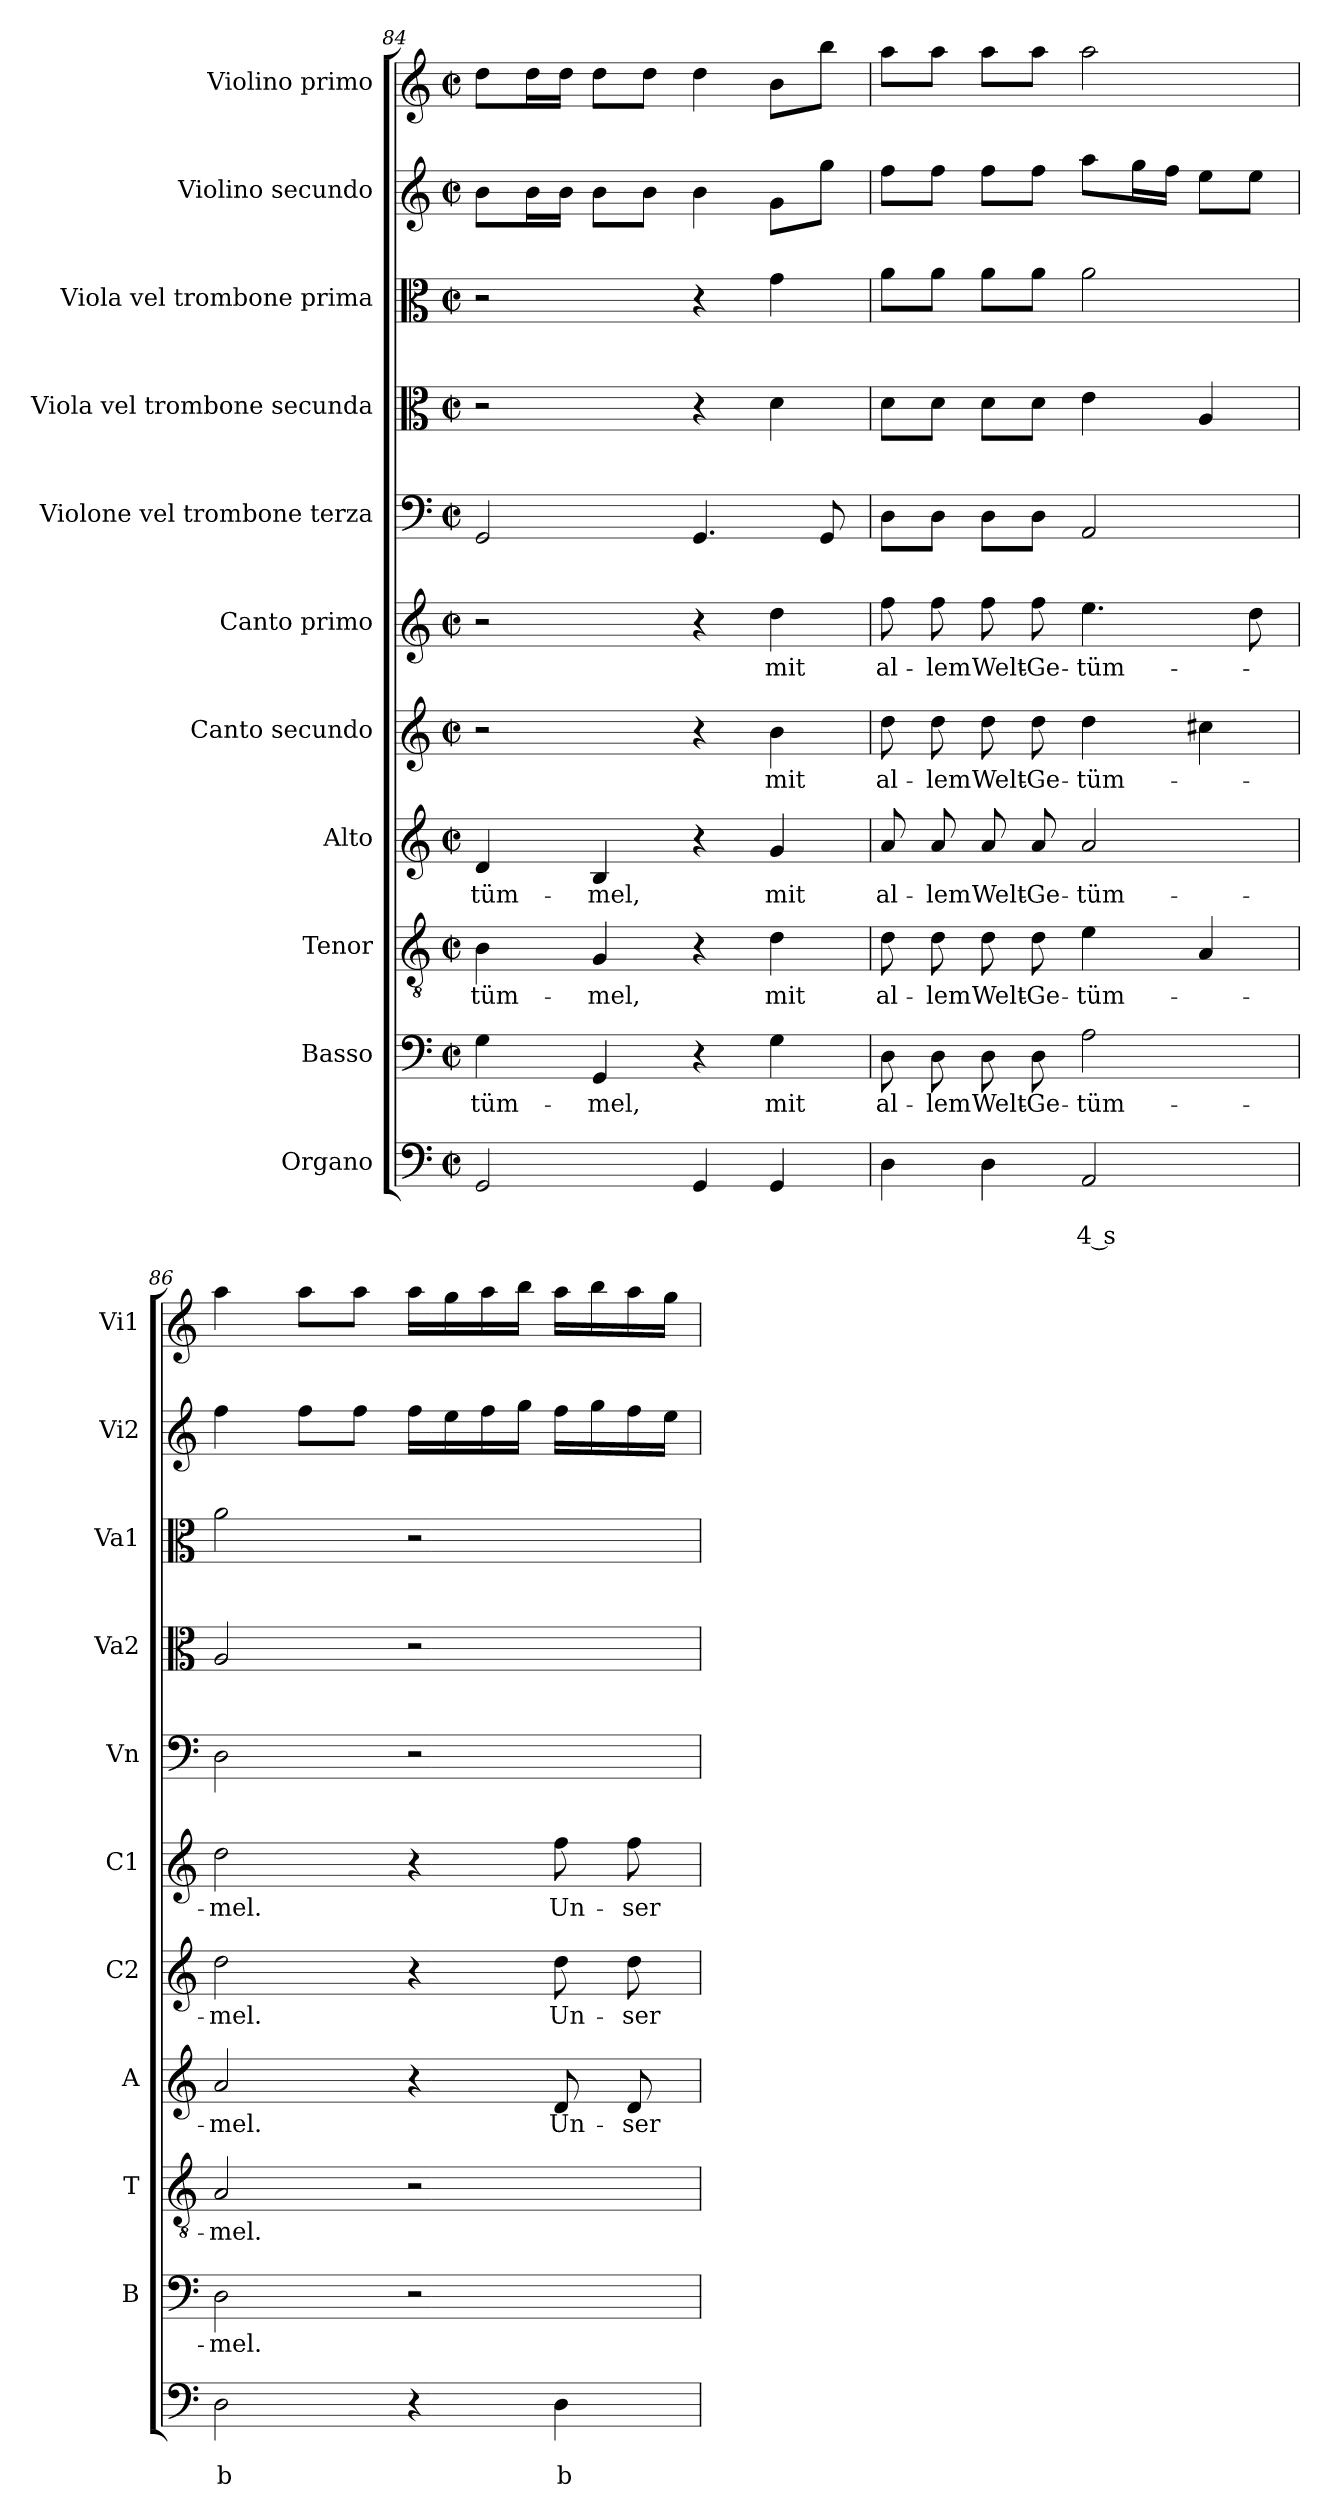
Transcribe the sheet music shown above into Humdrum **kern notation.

**kern	**text	**text	**kern	**text	**kern	**text	**kern	**text	**kern	**text	**kern	**text	**kern	**kern	**kern	**kern	**kern
*part11	*part11	*part11	*part10	*part10	*part9	*part9	*part8	*part8	*part7	*part7	*part6	*part6	*part5	*part4	*part3	*part2	*part1
*staff11	*staff11	*staff11	*staff10	*staff10	*staff9	*staff9	*staff8	*staff8	*staff7	*staff7	*staff6	*staff6	*staff5	*staff4	*staff3	*staff2	*staff1
*I"Organo	*	*	*I"Basso	*	*I"Tenor	*	*I"Alto	*	*I"Canto secundo	*	*I"Canto primo	*	*I"Violone vel trombone  terza	*I"Viola vel trombone secunda	*I"Viola vel trombone prima	*I"Violino secundo	*I"Violino primo
*	*	*	*I'B	*	*I'T	*	*I'A	*	*I'C2	*	*I'C1	*	*I'Vn	*I'Va2	*I'Va1	*I'Vi2	*I'Vi1
*clefF4	*	*	*clefF4	*	*clefGv2	*	*clefG2	*	*clefG2	*	*clefG2	*	*clefF4	*clefC3	*clefC3	*clefG2	*clefG2
*k[]	*	*	*k[]	*	*k[]	*	*k[]	*	*k[]	*	*k[]	*	*k[]	*k[]	*k[]	*k[]	*k[]
*C:	*	*	*C:	*	*C:	*	*C:	*	*C:	*	*C:	*	*C:	*C:	*C:	*C:	*C:
*M2/2	*	*	*M2/2	*	*M2/2	*	*M2/2	*	*M2/2	*	*M2/2	*	*M2/2	*M2/2	*M2/2	*M2/2	*M2/2
*met(c|)	*	*	*met(c|)	*	*met(c|)	*	*met(c|)	*	*met(c|)	*	*met(c|)	*	*met(c|)	*met(c|)	*met(c|)	*met(c|)	*met(c|)
=84	=84	=84	=84	=84	=84	=84	=84	=84	=84	=84	=84	=84	=84	=84	=84	=84	=84
!	!	!	!	!LO:LY:b	!	!	!	!	!	!	!	!	!	!	!	!	!
!	!	!	!	!	!	!LO:LY:b	!	!	!	!	!	!	!	!	!	!	!
!	!	!	!	!	!	!	!	!LO:LY:b	!	!	!	!	!	!	!	!	!
2GG/	.	.	4G\	-tüm-	4B\	-tüm-	4d/	-tüm-	2r	.	2r	.	2GG/	2r	2r	8b\L	8dd\L
.	.	.	.	.	.	.	.	.	.	.	.	.	.	.	.	16b\L	16dd\L
.	.	.	.	.	.	.	.	.	.	.	.	.	.	.	.	16b\JJ	16dd\JJ
!	!	!	!	!LO:LY:b	!	!	!	!	!	!	!	!	!	!	!	!	!
!	!	!	!	!	!	!LO:LY:b	!	!	!	!	!	!	!	!	!	!	!
!	!	!	!	!	!	!	!	!LO:LY:b	!	!	!	!	!	!	!	!	!
.	.	.	4GG/	-mel,	4G/	-mel,	4B/	-mel,	.	.	.	.	.	.	.	8b\L	8dd\L
.	.	.	.	.	.	.	.	.	.	.	.	.	.	.	.	8b\J	8dd\J
4GG/	.	.	4r	.	4r	.	4r	.	4r	.	4r	.	4.GG/	4r	4r	4b\	4dd\
!	!	!	!	!LO:LY:b	!	!	!	!	!	!	!	!	!	!	!	!	!
!	!	!	!	!	!	!LO:LY:b	!	!	!	!	!	!	!	!	!	!	!
!	!	!	!	!	!	!	!	!LO:LY:b	!	!	!	!	!	!	!	!	!
!	!	!	!	!	!	!	!	!	!	!LO:LY:b	!	!	!	!	!	!	!
!	!	!	!	!	!	!	!	!	!	!	!	!LO:LY:b	!	!	!	!	!
4GG/	.	.	4G\	mit	4d\	mit	4g/	mit	4b\	mit	4dd\	mit	.	4d\	4g\	8g\L	8b\L
.	.	.	.	.	.	.	.	.	.	.	.	.	8GG/	.	.	8gg\J	8bb\J
=85	=85	=85	=85	=85	=85	=85	=85	=85	=85	=85	=85	=85	=85	=85	=85	=85	=85
!	!	!	!	!LO:LY:b	!	!	!	!	!	!	!	!	!	!	!	!	!
!	!	!	!	!	!	!LO:LY:b	!	!	!	!	!	!	!	!	!	!	!
!	!	!	!	!	!	!	!	!LO:LY:b	!	!	!	!	!	!	!	!	!
!	!	!	!	!	!	!	!	!	!	!LO:LY:b	!	!	!	!	!	!	!
!	!	!	!	!	!	!	!	!	!	!	!	!LO:LY:b	!	!	!	!	!
4D\	.	.	8D\	al-	8d\	al-	8a/	al-	8dd\	al-	8ff\	al-	8D\L	8d\L	8a\L	8ff\L	8aa\L
!	!	!	!	!LO:LY:b	!	!	!	!	!	!	!	!	!	!	!	!	!
!	!	!	!	!	!	!LO:LY:b	!	!	!	!	!	!	!	!	!	!	!
!	!	!	!	!	!	!	!	!LO:LY:b	!	!	!	!	!	!	!	!	!
!	!	!	!	!	!	!	!	!	!	!LO:LY:b	!	!	!	!	!	!	!
!	!	!	!	!	!	!	!	!	!	!	!	!LO:LY:b	!	!	!	!	!
.	.	.	8D\	-lem	8d\	-lem	8a/	-lem	8dd\	-lem	8ff\	-lem	8D\J	8d\J	8a\J	8ff\J	8aa\J
!	!	!	!	!LO:LY:b	!	!	!	!	!	!	!	!	!	!	!	!	!
!	!	!	!	!	!	!LO:LY:b	!	!	!	!	!	!	!	!	!	!	!
!	!	!	!	!	!	!	!	!LO:LY:b	!	!	!	!	!	!	!	!	!
!	!	!	!	!	!	!	!	!	!	!LO:LY:b	!	!	!	!	!	!	!
!	!	!	!	!	!	!	!	!	!	!	!	!LO:LY:b	!	!	!	!	!
4D\	.	.	8D\	Welt-	8d\	Welt-	8a/	Welt-	8dd\	Welt-	8ff\	Welt-	8D\L	8d\L	8a\L	8ff\L	8aa\L
!	!	!	!	!LO:LY:b	!	!	!	!	!	!	!	!	!	!	!	!	!
!	!	!	!	!	!	!LO:LY:b	!	!	!	!	!	!	!	!	!	!	!
!	!	!	!	!	!	!	!	!LO:LY:b	!	!	!	!	!	!	!	!	!
!	!	!	!	!	!	!	!	!	!	!LO:LY:b	!	!	!	!	!	!	!
!	!	!	!	!	!	!	!	!	!	!	!	!LO:LY:b	!	!	!	!	!
.	.	.	8D\	-Ge-	8d\	-Ge-	8a/	-Ge-	8dd\	-Ge-	8ff\	-Ge-	8D\J	8d\J	8a\J	8ff\J	8aa\J
!	!	!LO:LY:b	!	!	!	!	!	!	!	!	!	!	!	!	!	!	!
!	!	!	!	!LO:LY:b	!	!	!	!	!	!	!	!	!	!	!	!	!
!	!	!	!	!	!	!LO:LY:b	!	!	!	!	!	!	!	!	!	!	!
!	!	!	!	!	!	!	!	!LO:LY:b	!	!	!	!	!	!	!	!	!
!	!	!	!	!	!	!	!	!	!	!LO:LY:b	!	!	!	!	!	!	!
!	!	!	!	!	!	!	!	!	!	!	!	!LO:LY:b	!	!	!	!	!
2AA/	.	4 s	2A\	-tüm-	4e\	-tüm-	2a/	-tüm-	4dd\	-tüm-	4.ee\	-tüm-	2AA/	4e\	2a\	8aa\L	2aa\
.	.	.	.	.	.	.	.	.	.	.	.	.	.	.	.	16gg\L	.
.	.	.	.	.	.	.	.	.	.	.	.	.	.	.	.	16ff\JJ	.
.	.	.	.	.	4A/	.	.	.	4cc#X\	.	.	.	.	4A/	.	8ee\L	.
.	.	.	.	.	.	.	.	.	.	.	8dd\	.	.	.	.	8ee\J	.
=86	=86	=86	=86	=86	=86	=86	=86	=86	=86	=86	=86	=86	=86	=86	=86	=86	=86
!	!	!LO:LY:b	!	!	!	!	!	!	!	!	!	!	!	!	!	!	!
!	!	!	!	!LO:LY:b	!	!	!	!	!	!	!	!	!	!	!	!	!
!	!	!	!	!	!	!LO:LY:b	!	!	!	!	!	!	!	!	!	!	!
!	!	!	!	!	!	!	!	!LO:LY:b	!	!	!	!	!	!	!	!	!
!	!	!	!	!	!	!	!	!	!	!LO:LY:b	!	!	!	!	!	!	!
!	!	!	!	!	!	!	!	!	!	!	!	!LO:LY:b	!	!	!	!	!
2D\	.	b	2D\	-mel.	2A/	-mel.	2a/	-mel.	2dd\	-mel.	2dd\	-mel.	2D\	2A/	2a\	4ff\	4aa\
.	.	.	.	.	.	.	.	.	.	.	.	.	.	.	.	8ff\L	8aa\L
.	.	.	.	.	.	.	.	.	.	.	.	.	.	.	.	8ff\J	8aa\J
4r	.	.	2r	.	2r	.	4r	.	4r	.	4r	.	2r	2r	2r	16ff\LL	16aa\LL
.	.	.	.	.	.	.	.	.	.	.	.	.	.	.	.	16ee\	16gg\
.	.	.	.	.	.	.	.	.	.	.	.	.	.	.	.	16ff\	16aa\
.	.	.	.	.	.	.	.	.	.	.	.	.	.	.	.	16gg\JJ	16bb\JJ
!	!	!LO:LY:b	!	!	!	!	!	!	!	!	!	!	!	!	!	!	!
!	!	!	!	!	!	!	!	!LO:LY:b	!	!	!	!	!	!	!	!	!
!	!	!	!	!	!	!	!	!	!	!LO:LY:b	!	!	!	!	!	!	!
!	!	!	!	!	!	!	!	!	!	!	!	!LO:LY:b	!	!	!	!	!
4D\	.	b	.	.	.	.	8d/	Un-	8dd\	Un-	8ff\	Un-	.	.	.	16ff\LL	16aa\LL
.	.	.	.	.	.	.	.	.	.	.	.	.	.	.	.	16gg\	16bb\
!	!	!	!	!	!	!	!	!LO:LY:b	!	!	!	!	!	!	!	!	!
!	!	!	!	!	!	!	!	!	!	!LO:LY:b	!	!	!	!	!	!	!
!	!	!	!	!	!	!	!	!	!	!	!	!LO:LY:b	!	!	!	!	!
.	.	.	.	.	.	.	8d/	-ser	8dd\	-ser	8ff\	-ser	.	.	.	16ff\	16aa\
.	.	.	.	.	.	.	.	.	.	.	.	.	.	.	.	16ee\JJ	16gg\JJ
=	=	=	=	=	=	=	=	=	=	=	=	=	=	=	=	=	=
*-	*-	*-	*-	*-	*-	*-	*-	*-	*-	*-	*-	*-	*-	*-	*-	*-	*-
